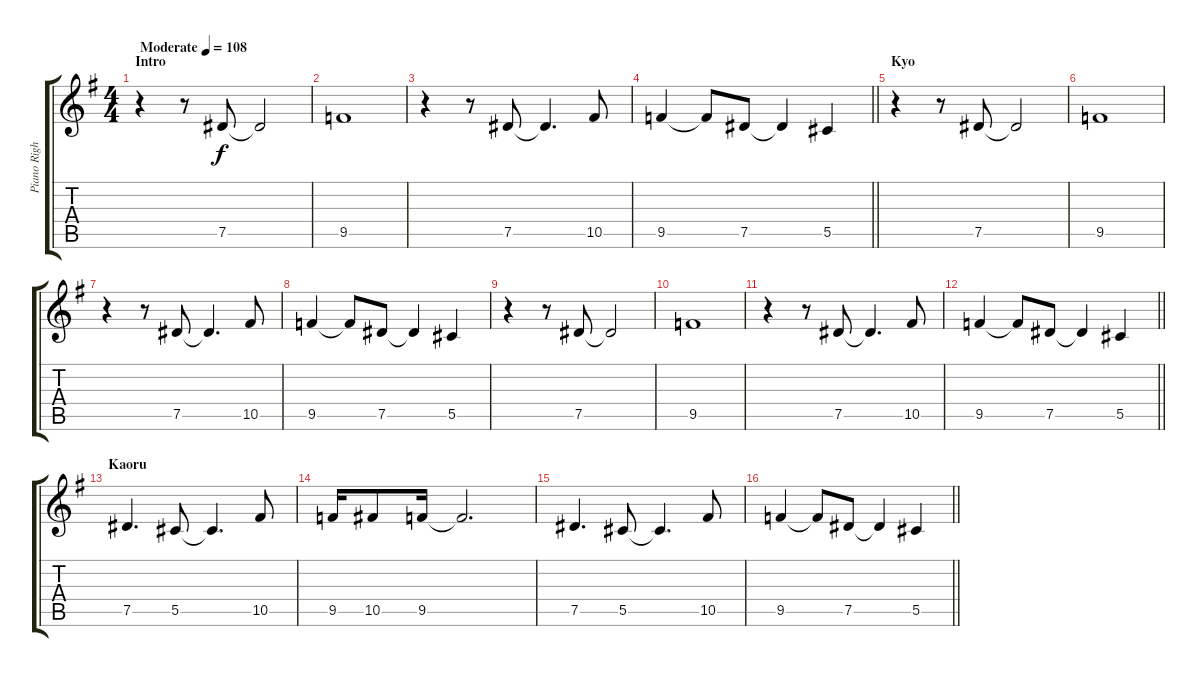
\track ("Piano Right" "Piano Righ") {instrument acousticgrandpiano}
\staff {score tabs}
\tuning (Eb5 Bb4 Gb4 Db4 Ab3 Eb3) {hide}
\ts (4 4)
\section ("" "Intro")
\tempo (108 "Moderate")
\clef g2
\ks g
r.4{dy f instrument acousticgrandpiano} r.8 7.5.8 7.5{t}.2 |
9.5.1 |
r.4 r.8 7.5.8 7.5{t}.4{d} 10.5.8 |
\barLineRight lightlight
9.5.4 9.5{t}.8 7.5.8 7.5{t}.4 5.5.4 |
\section ("" "Kyo ")
r.4 r.8 7.5.8 7.5{t}.2 |
9.5.1 |
r.4 r.8 7.5.8 7.5{t}.4{d} 10.5.8 |
9.5.4 9.5{t}.8 7.5.8 7.5{t}.4 5.5.4 |
r.4 r.8 7.5.8 7.5{t}.2 |
9.5.1 |
r.4 r.8 7.5.8 7.5{t}.4{d} 10.5.8 |
\barLineRight lightlight
9.5.4 9.5{t}.8 7.5.8 7.5{t}.4 5.5.4 |
\section ("" "Kaoru")
7.5.4{d} 5.5.8 5.5{t}.4{d} 10.5.8 |
9.5.16 10.5.8 9.5.16 9.5{t}.2{d} |
7.5.4{d} 5.5.8 5.5{t}.4{d} 10.5.8 |
\barLineRight lightlight
9.5.4 9.5{t}.8 7.5.8 7.5{t}.4 5.5.4
